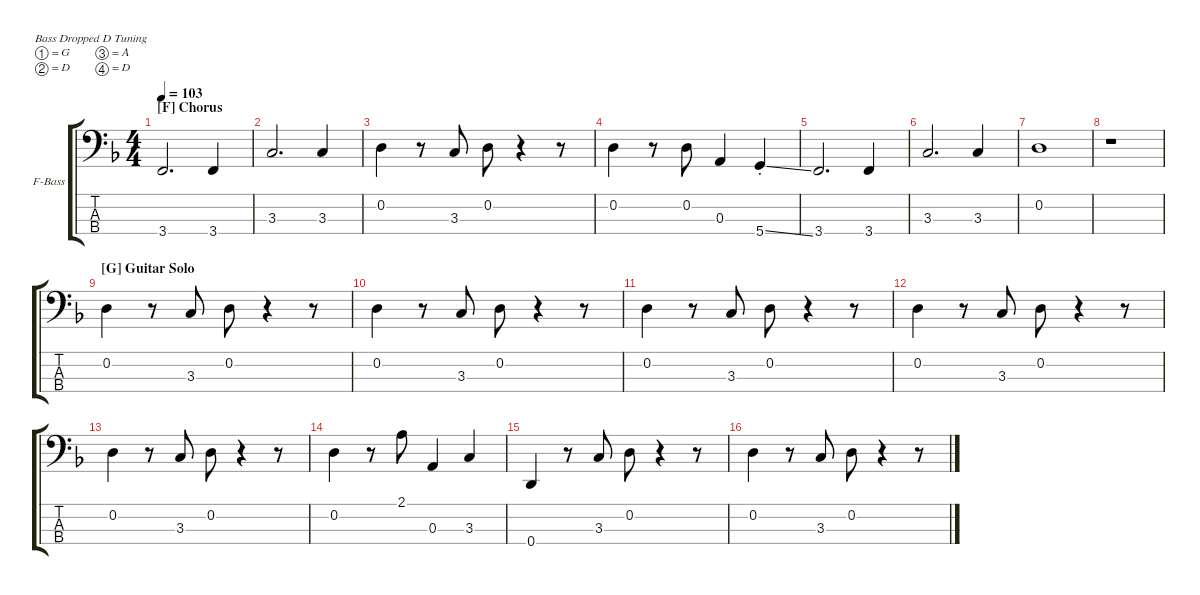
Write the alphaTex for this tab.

\hideDynamics
\bracketExtendMode groupsimilarinstruments
\firstSystemTrackNameOrientation horizontal
\otherSystemsTrackNameOrientation horizontal
\track ("Bass" "F-Bass") {multiBarRest instrument fretlessbass}
\staff {score tabs}
\tuning (G2 D2 A1 D1)
\ts (4 4)
\section ("F" "Chorus")
\tempo 103
\clef f4
\ks f
3.4.2{d dy f} 3.4.4 |
3.3.2{d} 3.3.4 |
0.2.4 r.8 3.3.8 0.2.8 r.4 r.8 |
0.2.4 r.8 0.2.8 0.3.4 5.4{ss st}.4 |
3.4.2{d} 3.4.4 |
3.3.2{d} 3.3.4 |
0.2.1{dy mf} |
r.1 |
\section ("G" "Guitar Solo")
0.2.4{dy f} r.8 3.3.8 0.2.8 r.4 r.8 |
0.2.4 r.8 3.3.8 0.2.8 r.4 r.8 |
0.2.4 r.8 3.3.8 0.2.8 r.4 r.8 |
0.2.4 r.8 3.3.8 0.2.8 r.4 r.8 |
0.2.4 r.8 3.3.8 0.2.8 r.4 r.8 |
0.2.4 r.8 2.1.8 0.3.4 3.3.4 |
0.4.4 r.8 3.3.8 0.2.8 r.4 r.8 |
0.2.4 r.8 3.3.8 0.2.8 r.4 r.8
